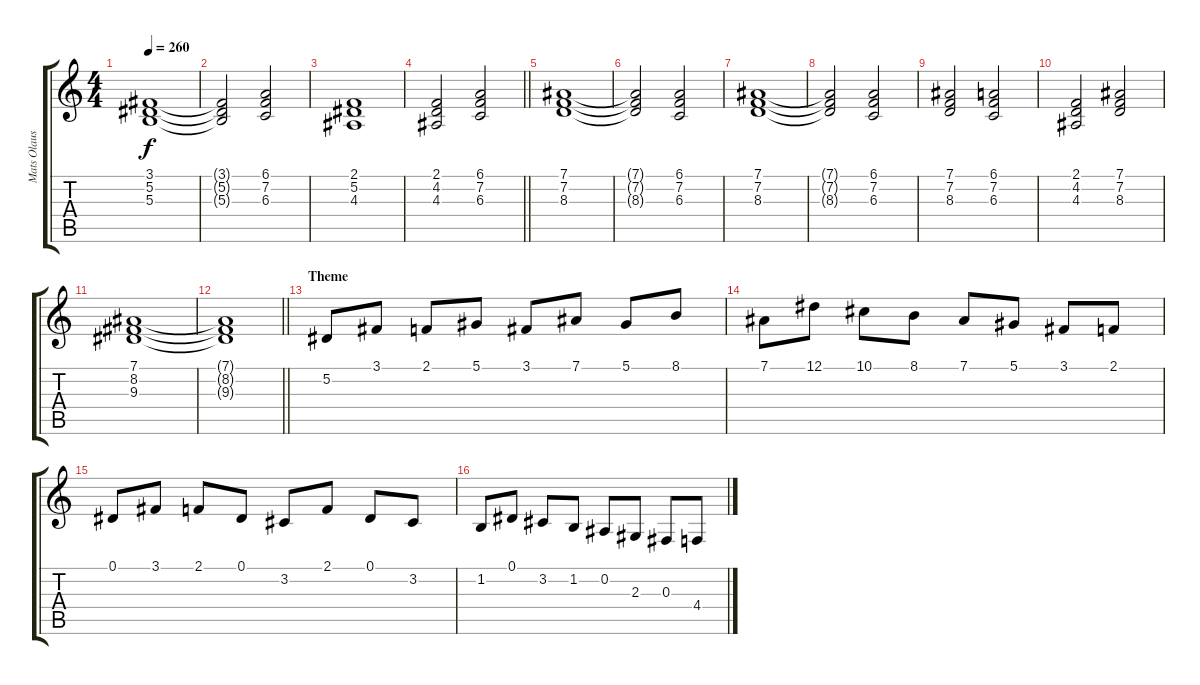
\track ("Mats Olausson" "Mats Olaus") {instrument percussiveorgan}
\staff {score tabs}
\tuning (Eb4 Bb3 Gb3 Db3 Ab2 Eb2) {hide}
\ts (4 4)
\tempo 260
\clef g2
\ks c
(3.1 5.2 5.3).1{dy f} |
(3.1{t} 5.2{t} 5.3{t}).2 (6.1 7.2 6.3).2 |
(2.1 5.2 4.3).1 |
\barLineRight lightlight
(2.1 4.2 4.3).2 (6.1 7.2 6.3).2 |
(7.1 7.2 8.3).1 |
(7.1{t} 7.2{t} 8.3{t}).2 (6.1 7.2 6.3).2 |
(7.1 7.2 8.3).1 |
(7.1{t} 7.2{t} 8.3{t}).2 (6.1 7.2 6.3).2 |
(7.1 7.2 8.3).2 (6.1 7.2 6.3).2 |
(2.1 4.2 4.3).2 (7.1 7.2 8.3).2 |
(7.1 8.2 9.3).1 |
\barLineRight lightlight
(7.1{t} 8.2{t} 9.3{t}).1 |
\section ("" "Theme")
5.2.8 3.1.8 2.1.8 5.1.8 3.1.8 7.1.8 5.1.8 8.1.8 |
7.1.8 12.1.8 10.1.8 8.1.8 7.1.8 5.1.8 3.1.8 2.1.8 |
0.1.8 3.1.8 2.1.8 0.1.8 3.2.8 2.1.8 0.1.8 3.2.8 |
1.2.8 0.1.8 3.2.8 1.2.8 0.2.8 2.3.8 0.3.8 4.4.8
